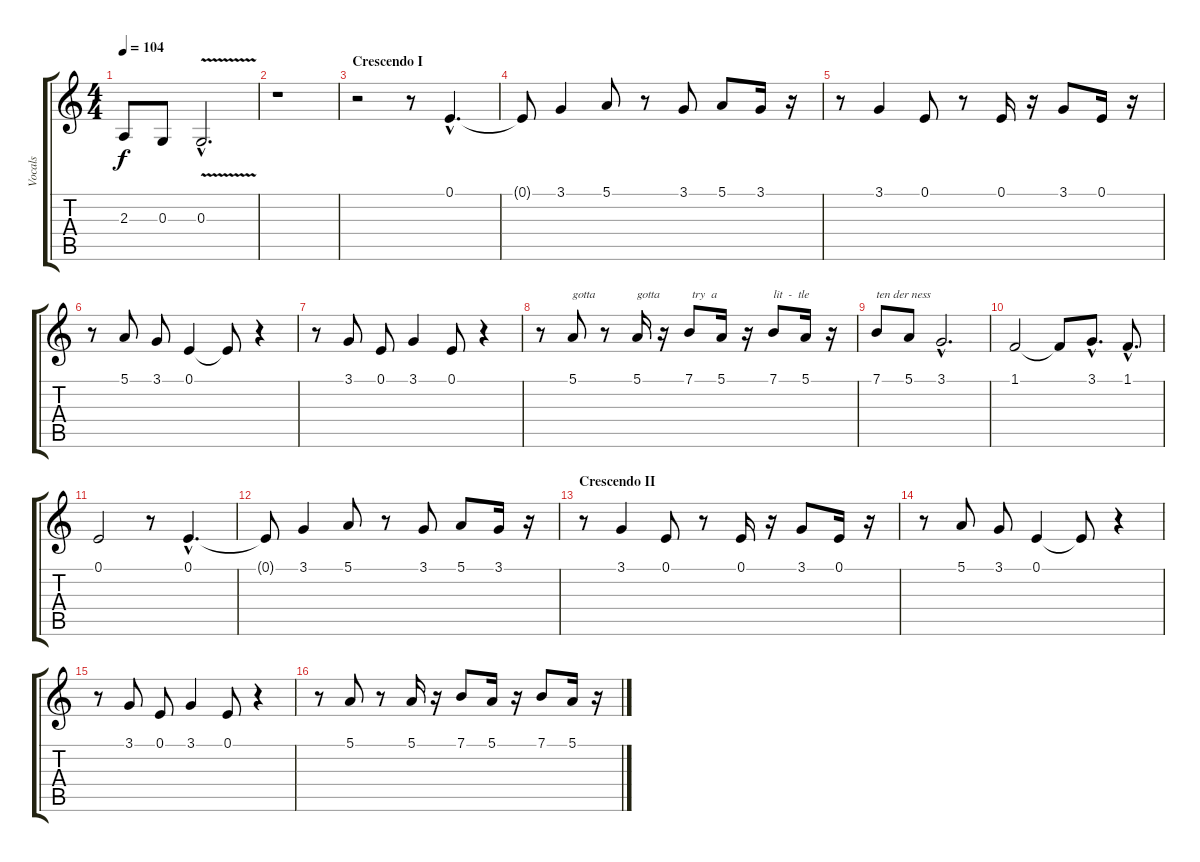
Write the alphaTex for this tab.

\track ("Vocals" "Vocals") {instrument tenorsax}
\staff {score tabs}
\tuning (E4 B3 G3 D3 A2 E2) {hide}
\ts (4 4)
\tempo 104
\clef g2
\ks c
2.3.8{dy f} 0.3.8 0.3{v hac}.2{d} |
r.1 |
\section ("" "Crescendo I")
r.2 r.8 0.1{hac}.4{d} |
0.1{t}.8 3.1.4 5.1.8 r.8 3.1.8 5.1.8 3.1.16 r.16 |
r.8 3.1.4 0.1.8 r.8 0.1.16 r.16 3.1.8 0.1.16 r.16 |
r.8 5.1.8 3.1.8 0.1.4 0.1{t}.8 r.4 |
r.8 3.1.8 0.1.8 3.1.4 0.1.8 r.4 |
r.8 5.1.8{txt "gotta "} r.8 5.1.16{txt "gotta"} r.16 7.1.8{txt " try  a "} 5.1.16 r.16 7.1.8{txt "lit  -  tle"} 5.1.16 r.16 |
7.1.8{txt "ten der ness"} 5.1.8 3.1{hac}.2{d} |
1.1.2 1.1{t}.8 3.1{hac}.8{d} 1.1{hac}.8{d} |
0.1.2 r.8 0.1{hac}.4{d} |
0.1{t}.8 3.1.4 5.1.8 r.8 3.1.8 5.1.8 3.1.16 r.16 |
\section ("" "Crescendo II")
r.8 3.1.4 0.1.8 r.8 0.1.16 r.16 3.1.8 0.1.16 r.16 |
r.8 5.1.8 3.1.8 0.1.4 0.1{t}.8 r.4 |
r.8 3.1.8 0.1.8 3.1.4 0.1.8 r.4 |
r.8 5.1.8 r.8 5.1.16 r.16 7.1.8 5.1.16 r.16 7.1.8 5.1.16 r.16
